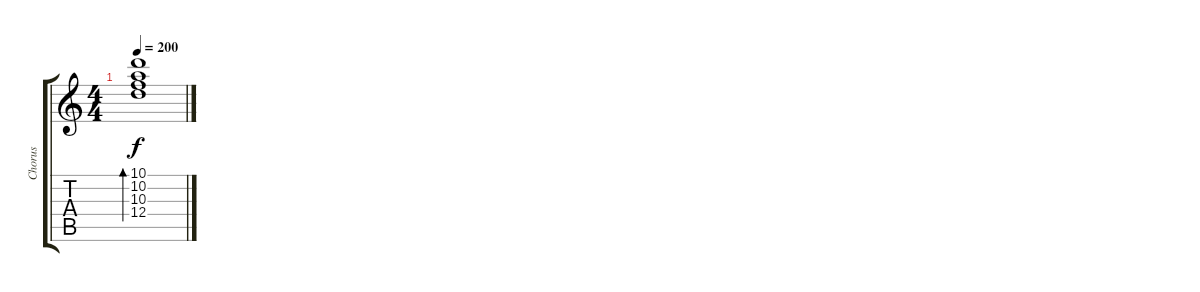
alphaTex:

\track ("Chorus" "Chorus") {instrument acousticguitarnylon}
\staff {score tabs}
\tuning (E4 B3 G3 D3 A2 E2) {hide}
\ts (4 4)
\tempo 200
\clef g2
\ks c
(10.1 10.2 10.3 12.4).1{bd 480 dy f}
